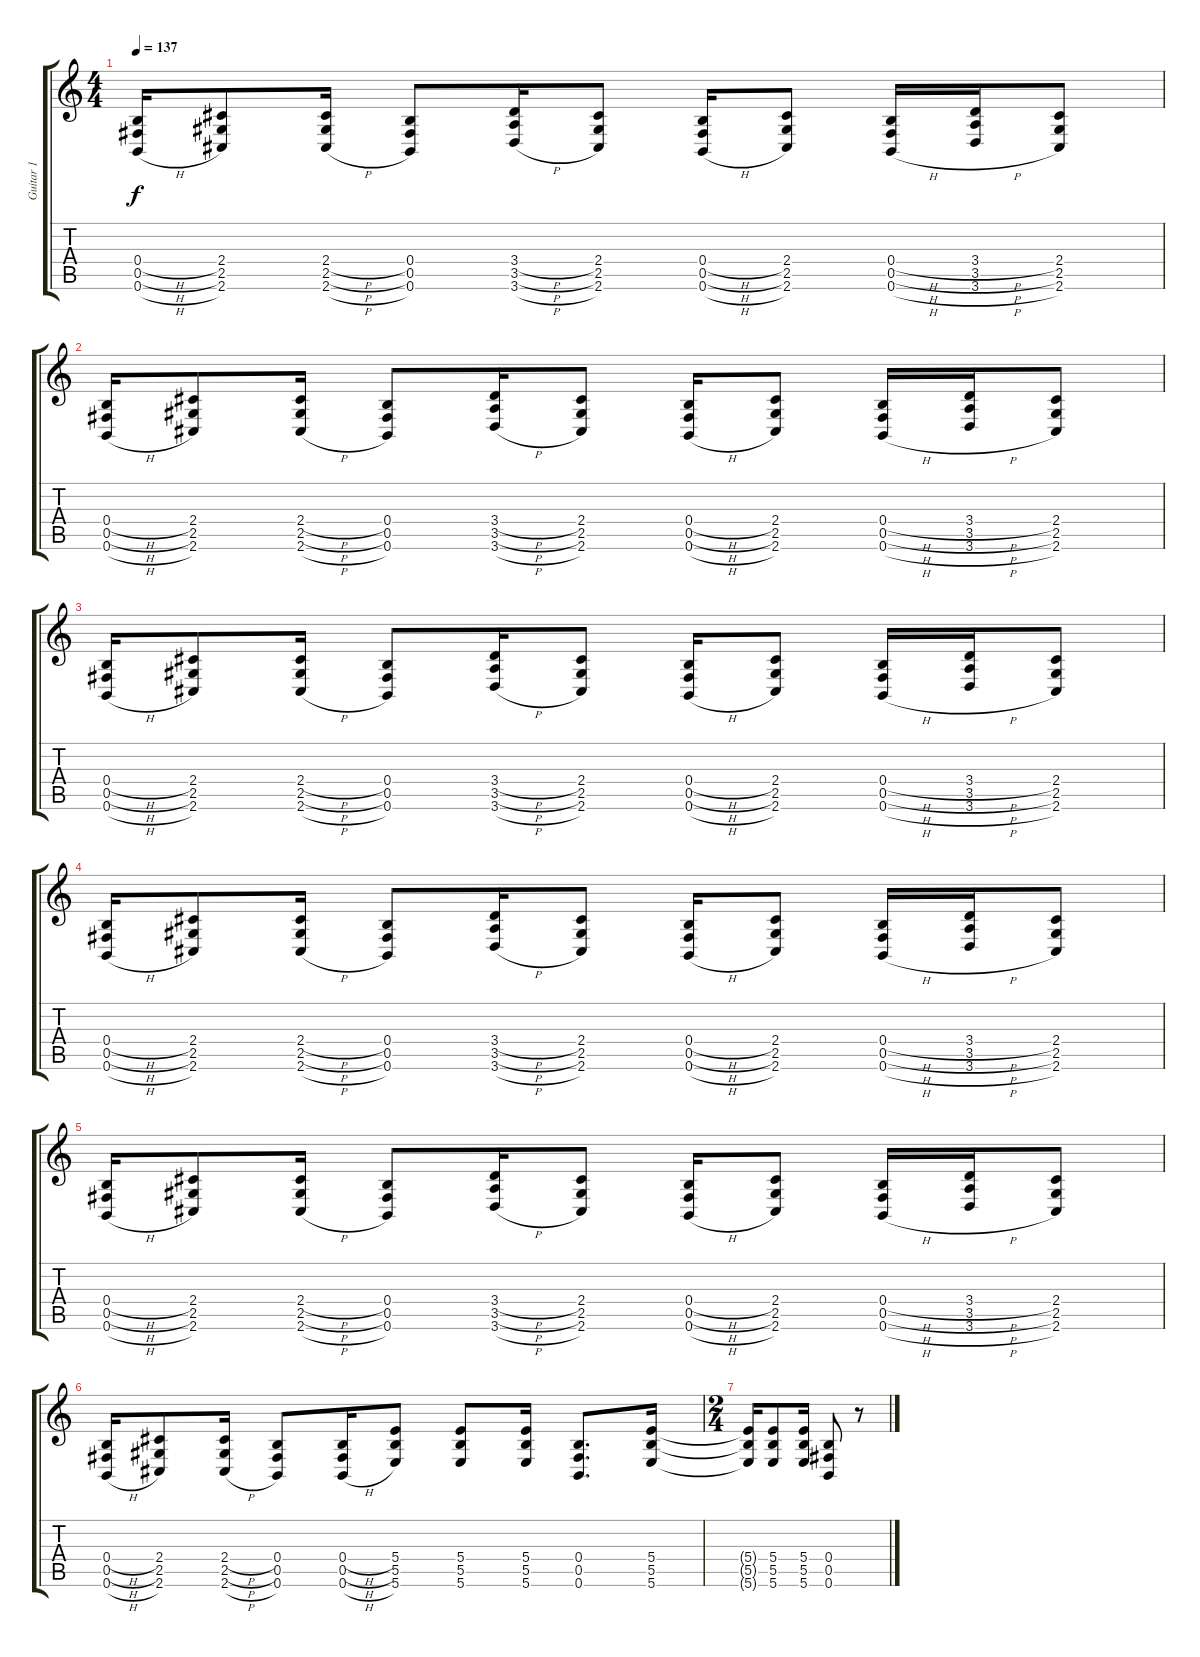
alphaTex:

\track ("Guitar 1" "Guitar 1") {instrument distortionguitar}
\staff {score tabs}
\tuning (Db4 Ab3 E3 B2 Gb2 B1) {hide}
\ts (4 4)
\tempo 137
\clef g2
\ks c
(0.4{h} 0.5{h} 0.6{h}).16{dy f} (2.4 2.5 2.6).8 (2.4{h} 2.5{h} 2.6{h}).16 (0.4 0.5 0.6).8 (3.4{h} 3.5{h} 3.6{h}).16 (2.4 2.5 2.6).8 (0.4{h} 0.5{h} 0.6{h}).16 (2.4 2.5 2.6).8 (0.4{h} 0.5{h} 0.6{h}).16 (3.4{h} 3.5{h} 3.6{h}).16 (2.4 2.5 2.6).8 |
(0.4{h} 0.5{h} 0.6{h}).16 (2.4 2.5 2.6).8 (2.4{h} 2.5{h} 2.6{h}).16 (0.4 0.5 0.6).8 (3.4{h} 3.5{h} 3.6{h}).16 (2.4 2.5 2.6).8 (0.4{h} 0.5{h} 0.6{h}).16 (2.4 2.5 2.6).8 (0.4{h} 0.5{h} 0.6{h}).16 (3.4{h} 3.5{h} 3.6{h}).16 (2.4 2.5 2.6).8 |
(0.4{h} 0.5{h} 0.6{h}).16 (2.4 2.5 2.6).8 (2.4{h} 2.5{h} 2.6{h}).16 (0.4 0.5 0.6).8 (3.4{h} 3.5{h} 3.6{h}).16 (2.4 2.5 2.6).8 (0.4{h} 0.5{h} 0.6{h}).16 (2.4 2.5 2.6).8 (0.4{h} 0.5{h} 0.6{h}).16 (3.4{h} 3.5{h} 3.6{h}).16 (2.4 2.5 2.6).8 |
(0.4{h} 0.5{h} 0.6{h}).16 (2.4 2.5 2.6).8 (2.4{h} 2.5{h} 2.6{h}).16 (0.4 0.5 0.6).8 (3.4{h} 3.5{h} 3.6{h}).16 (2.4 2.5 2.6).8 (0.4{h} 0.5{h} 0.6{h}).16 (2.4 2.5 2.6).8 (0.4{h} 0.5{h} 0.6{h}).16 (3.4{h} 3.5{h} 3.6{h}).16 (2.4 2.5 2.6).8 |
(0.4{h} 0.5{h} 0.6{h}).16 (2.4 2.5 2.6).8 (2.4{h} 2.5{h} 2.6{h}).16 (0.4 0.5 0.6).8 (3.4{h} 3.5{h} 3.6{h}).16 (2.4 2.5 2.6).8 (0.4{h} 0.5{h} 0.6{h}).16 (2.4 2.5 2.6).8 (0.4{h} 0.5{h} 0.6{h}).16 (3.4{h} 3.5{h} 3.6{h}).16 (2.4 2.5 2.6).8 |
(0.4{h} 0.5{h} 0.6{h}).16 (2.4 2.5 2.6).8 (2.4{h} 2.5{h} 2.6{h}).16 (0.4 0.5 0.6).8 (0.4{h} 0.5{h} 0.6{h}).16 (5.4 5.5 5.6).8 (5.4 5.5 5.6).8 (5.4 5.5 5.6).16 (0.4 0.5 0.6).8{d} (5.4 5.5 5.6).16 |
\ts (2 4)
(5.4{t} 5.5{t} 5.6{t}).16 (5.4 5.5 5.6).8 (5.4 5.5 5.6).16 (0.4 0.5 0.6).8 r.8
